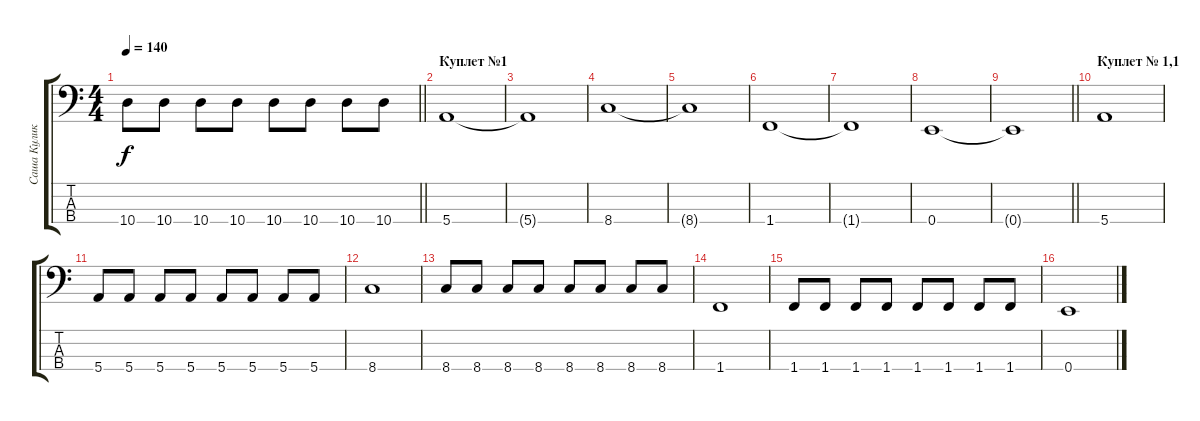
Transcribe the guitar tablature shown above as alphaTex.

\track ("Саша Куликов" "Саша Кулик") {instrument electricbassfinger}
\staff {score tabs}
\tuning (G2 D2 A1 E1) {hide}
\ts (4 4)
\tempo 140
\clef f4
\barLineRight lightlight
\ks c
10.4.8{dy f} 10.4.8 10.4.8 10.4.8 10.4.8 10.4.8 10.4.8 10.4.8 |
\section ("" "Куплет №1")
5.4.1 |
5.4{t}.1 |
8.4.1 |
8.4{t}.1 |
1.4.1 |
1.4{t}.1 |
0.4.1 |
\barLineRight lightlight
0.4{t}.1 |
\section ("" "Куплет № 1,1")
5.4.1 |
5.4.8 5.4.8 5.4.8 5.4.8 5.4.8 5.4.8 5.4.8 5.4.8 |
8.4.1 |
8.4.8 8.4.8 8.4.8 8.4.8 8.4.8 8.4.8 8.4.8 8.4.8 |
1.4.1 |
1.4.8 1.4.8 1.4.8 1.4.8 1.4.8 1.4.8 1.4.8 1.4.8 |
0.4.1
